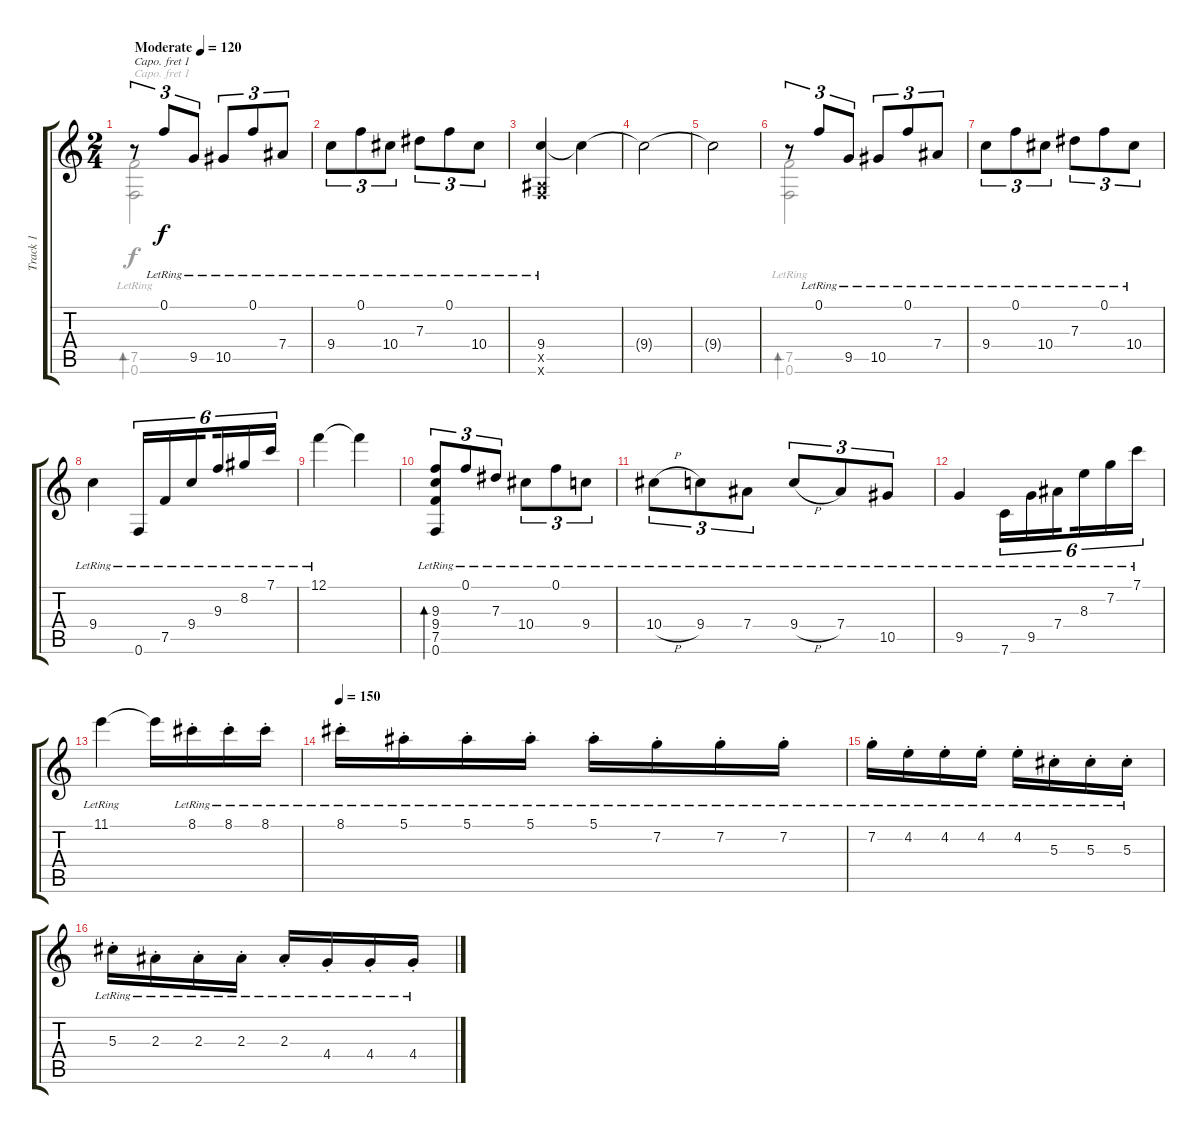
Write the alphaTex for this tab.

\track ("Track 1" "Track 1") {instrument acousticguitarnylon}
\staff {score tabs}
\capo 1
\tuning (E4 B3 G3 D3 A2 E2) {hide}
\voice
\ts (2 4)
\tempo (120 "Moderate")
\clef g2
\ks c
r.8{tu (3 2) dy f instrument acousticguitarnylon} 0.1{lr}.8{tu (3 2)} 9.5{lr}.8{tu (3 2)} 10.5{lr}.8{tu (3 2)} 0.1{lr}.8{tu (3 2)} 7.4{lr}.8{tu (3 2)} |
9.4{lr}.8{tu (3 2)} 0.1{lr}.8{tu (3 2)} 10.4{lr}.8{tu (3 2)} 7.3{lr}.8{tu (3 2)} 0.1{lr}.8{tu (3 2)} 10.4{lr}.8{tu (3 2)} |
(9.4{lr} 0.5{x} 0.6{x}).4 9.4{t}.4 |
9.4{t}.2 |
9.4{t}.2 |
r.8{tu (3 2)} 0.1{lr}.8{tu (3 2)} 9.5{lr}.8{tu (3 2)} 10.5{lr}.8{tu (3 2)} 0.1{lr}.8{tu (3 2)} 7.4{lr}.8{tu (3 2)} |
9.4{lr}.8{tu (3 2)} 0.1{lr}.8{tu (3 2)} 10.4{lr}.8{tu (3 2)} 7.3{lr}.8{tu (3 2)} 0.1{lr}.8{tu (3 2)} 10.4{lr}.8{tu (3 2)} |
9.4{lr}.4 0.6{lr}.16{tu (6 4)} 7.5{lr}.16{tu (6 4)} 9.4{lr}.16{tu (6 4) beam splitsecondary} 9.3{lr}.16{tu (6 4)} 8.2{lr}.16{tu (6 4)} 7.1{lr}.16{tu (6 4)} |
12.1{lr}.4 12.1{t}.4 |
(9.3{lr} 9.4{lr} 7.5{lr} 0.6{lr}).8{tu (3 2) bd 480} 0.1{lr}.8{tu (3 2)} 7.3{lr}.8{tu (3 2)} 10.4{lr}.8{tu (3 2)} 0.1{lr}.8{tu (3 2)} 9.4{lr}.8{tu (3 2)} |
10.4{h lr}.8{tu (3 2)} 9.4{lr}.8{tu (3 2)} 7.4{lr}.8{tu (3 2)} 9.4{h lr}.8{tu (3 2)} 7.4{lr}.8{tu (3 2)} 10.5{lr}.8{tu (3 2)} |
9.5{lr}.4 7.6{lr}.16{tu (6 4)} 9.5{lr}.16{tu (6 4)} 7.4{lr}.16{tu (6 4) beam splitsecondary} 8.3{lr}.16{tu (6 4)} 7.2{lr}.16{tu (6 4)} 7.1{lr}.16{tu (6 4)} |
11.1{lr}.4 11.1{t}.16 8.1{st lr}.16 8.1{st lr}.16 8.1{st lr}.16 |
\tempo 150
8.1{st lr}.16 5.1{st lr}.16 5.1{st lr}.16 5.1{st lr}.16 5.1{st lr}.16 7.2{st lr}.16 7.2{st lr}.16 7.2{st lr}.16 |
7.2{st lr}.16 4.2{st lr}.16 4.2{st lr}.16 4.2{st lr}.16 4.2{st lr}.16 5.3{st lr}.16 5.3{st lr}.16 5.3{st lr}.16 |
5.3{st lr}.16 2.3{st lr}.16 2.3{st lr}.16 2.3{st lr}.16 2.3{st lr}.16 4.4{st lr}.16 4.4{st lr}.16 4.4{st lr}.16
\voice
\clef g2
\ottava regular
\simile none
\ks c
(7.5{lr} 0.6{lr}).2{bd 480 dy f} |
|
|
|
|
(7.5{lr} 0.6{lr}).2{bd 480} |
|
|
|
|
|
|
|
|
|
